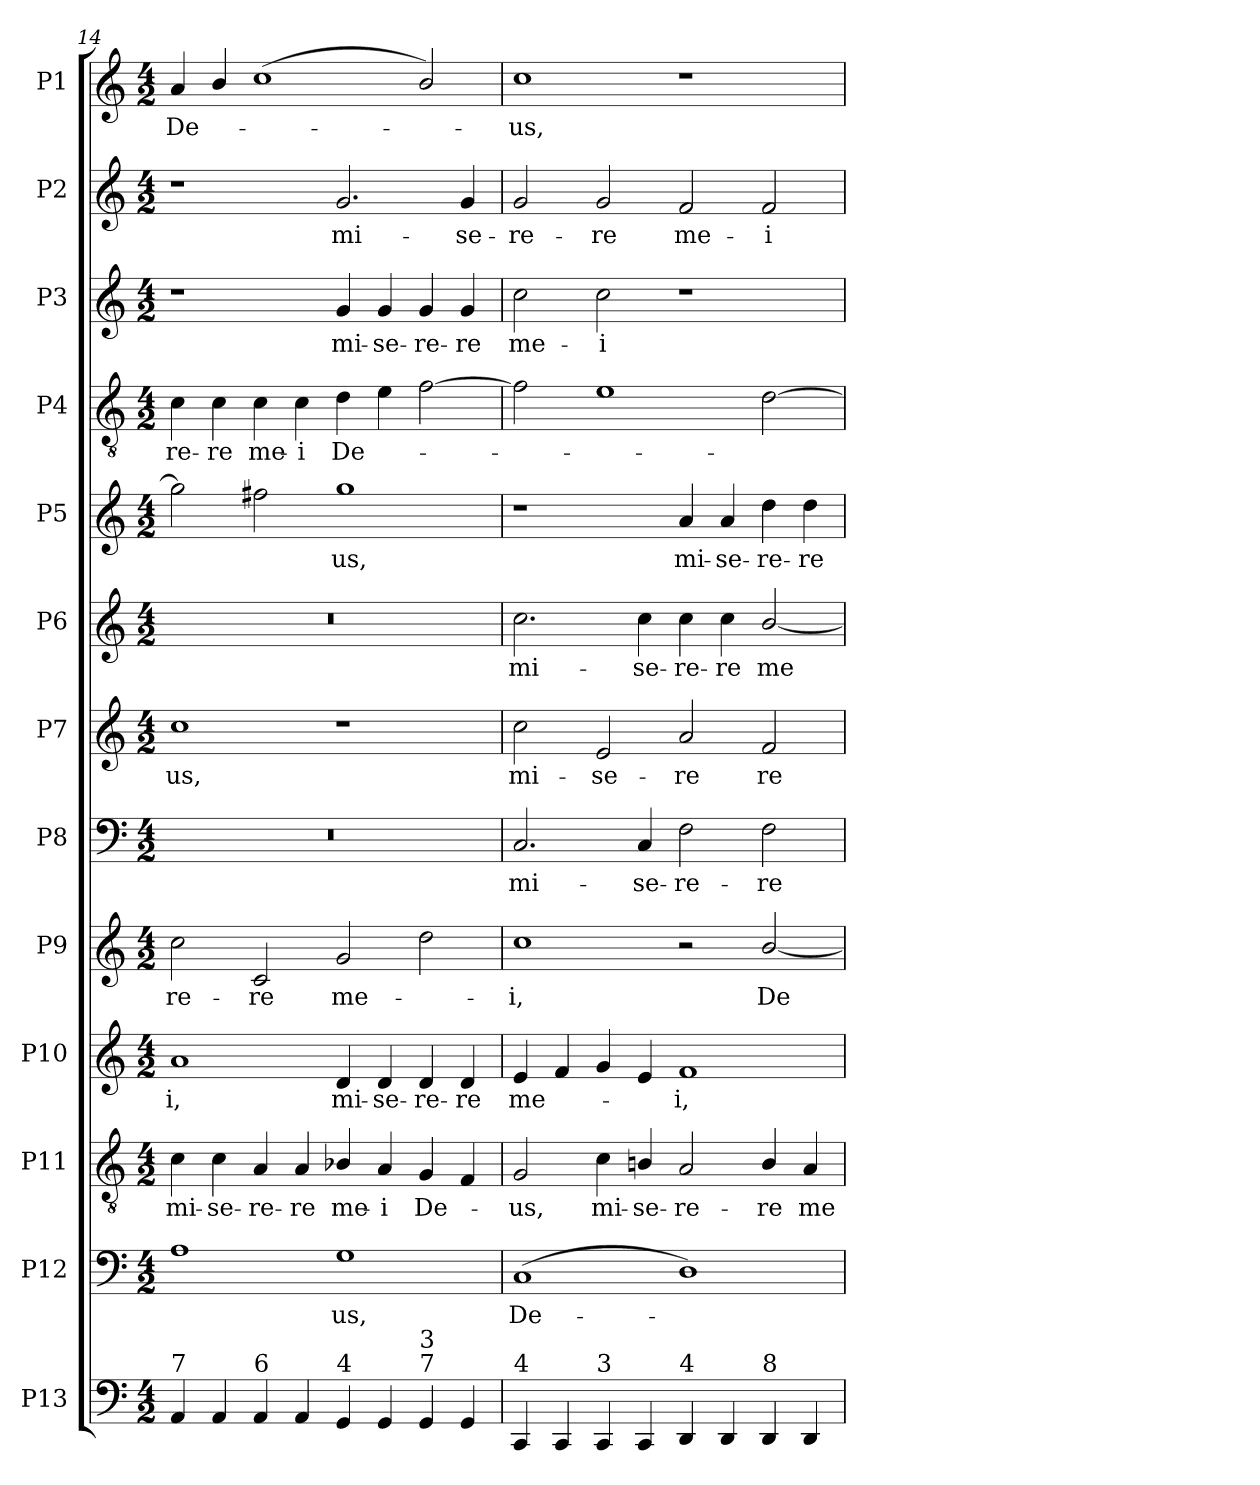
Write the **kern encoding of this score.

**kern	**kern	**text	**kern	**text	**kern	**text	**kern	**text	**kern	**text	**kern	**text	**kern	**text	**kern	**text	**kern	**text	**kern	**text	**kern	**text	**kern	**text
*part13	*part12	*part12	*part11	*part11	*part10	*part10	*part9	*part9	*part8	*part8	*part7	*part7	*part6	*part6	*part5	*part5	*part4	*part4	*part3	*part3	*part2	*part2	*part1	*part1
*staff13	*staff12	*staff12	*staff11	*staff11	*staff10	*staff10	*staff9	*staff9	*staff8	*staff8	*staff7	*staff7	*staff6	*staff6	*staff5	*staff5	*staff4	*staff4	*staff3	*staff3	*staff2	*staff2	*staff1	*staff1
*I"P13	*I"P12	*	*I"P11	*	*I"P10	*	*I"P9	*	*I"P8	*	*I"P7	*	*I"P6	*	*I"P5	*	*I"P4	*	*I"P3	*	*I"P2	*	*I"P1	*
*clefF4	*clefF4	*	*clefGv2	*	*clefG2	*	*clefG2	*	*clefF4	*	*clefG2	*	*clefG2	*	*clefG2	*	*clefGv2	*	*clefG2	*	*clefG2	*	*clefG2	*
*	*	*	*ITrd7c12	*	*	*	*	*	*	*	*	*	*	*	*	*	*ITrd7c12	*	*ITrd7c12	*	*	*	*	*
*k[]	*k[]	*	*k[]	*	*k[]	*	*k[]	*	*k[]	*	*k[]	*	*k[]	*	*k[]	*	*k[]	*	*k[]	*	*k[]	*	*k[]	*
*C:	*C:	*	*C:	*	*C:	*	*C:	*	*C:	*	*C:	*	*C:	*	*C:	*	*C:	*	*C:	*	*C:	*	*C:	*
*M4/2	*M4/2	*	*M4/2	*	*M4/2	*	*M4/2	*	*M4/2	*	*M4/2	*	*M4/2	*	*M4/2	*	*M4/2	*	*M4/2	*	*M4/2	*	*M4/2	*
=14	=14	=14	=14	=14	=14	=14	=14	=14	=14	=14	=14	=14	=14	=14	=14	=14	=14	=14	=14	=14	=14	=14	=14	=14
!	!	!	!	!LO:LY:b:color=#000000	!	!	!	!	!	!	!	!	!	!	!	!	!	!	!	!	!	!	!	!
!	!	!	!	!	!	!LO:LY:b:color=#000000	!	!	!	!	!	!	!	!	!	!	!	!	!	!	!	!	!	!
!	!	!	!	!	!	!	!	!LO:LY:b:color=#000000	!LO:N:vis=1	!	!	!	!	!	!	!	!	!	!	!	!	!	!	!
!	!	!	!	!	!	!	!	!	!	!	!	!LO:LY:b:color=#000000	!LO:N:vis=1	!	!	!	!	!	!	!	!	!	!	!
!	!	!	!	!	!	!	!	!	!	!	!	!	!	!	!	!	!	!LO:LY:b:color=#000000	!	!	!	!	!	!
!LO:TX:a:t=7	!	!	!	!	!	!	!	!	!	!	!	!	!	!	!	!	!	!	!	!	!	!	!	!
!	!	!	!	!	!	!	!	!	!	!	!	!	!	!	!	!	!	!	!	!	!	!	!	!LO:LY:b:color=#000000
4AAi/	1Ai	.	4Ci\	mi-	1ai	-i,	2cci\	-re-	0r	.	1cci	-us,	0r	.	2ggi\]	.	4Ci\	-re-	1r	.	1r	.	4ai/	De-
!	!	!	!	!LO:LY:b:color=#000000	!	!	!	!	!	!	!	!	!	!	!	!	!	!	!	!	!	!	!	!
!	!	!	!	!	!	!	!	!	!	!	!	!	!	!	!	!	!	!LO:LY:b:color=#000000	!	!	!	!	!	!
4AAi/	.	.	4Ci\	-se-	.	.	.	.	.	.	.	.	.	.	.	.	4Ci\	-re	.	.	.	.	4bi/	.
!	!	!	!	!LO:LY:b:color=#000000	!	!	!	!	!	!	!	!	!	!	!	!	!	!	!	!	!	!	!	!
!	!	!	!	!	!	!	!	!LO:LY:b:color=#000000	!	!	!	!	!	!	!	!	!	!	!	!	!	!	!	!
!LO:TX:a:t=6	!	!	!	!	!	!	!	!	!	!	!	!	!	!	!	!	!	!	!	!	!	!	!	!
!	!	!	!	!	!	!	!	!	!	!	!	!	!	!	!	!	!	!LO:LY:b:color=#000000	!	!	!	!	!	!
4AAi/	.	.	4AAi/	-re-	.	.	2ci/	-re	.	.	.	.	.	.	2ff#Xi\	.	4Ci\	me-	.	.	.	.	(1cci	.
!	!	!	!	!LO:LY:b:color=#000000	!	!	!	!	!	!	!	!	!	!	!	!	!	!	!	!	!	!	!	!
!	!	!	!	!	!	!	!	!	!	!	!	!	!	!	!	!	!	!LO:LY:b:color=#000000	!	!	!	!	!	!
4AAi/	.	.	4AAi/	-re	.	.	.	.	.	.	.	.	.	.	.	.	4Ci\	-i	.	.	.	.	.	.
!	!	!LO:LY:b:color=#000000	!	!	!	!	!	!	!	!	!	!	!	!	!	!	!	!	!	!	!	!	!	!
!	!	!	!	!LO:LY:b:color=#000000	!	!	!	!	!	!	!	!	!	!	!	!	!	!	!	!	!	!	!	!
!	!	!	!	!	!	!LO:LY:b:color=#000000	!	!	!	!	!	!	!	!	!	!	!	!	!	!	!	!	!	!
!	!	!	!	!	!	!	!	!LO:LY:b:color=#000000	!	!	!	!	!	!	!	!	!	!	!	!	!	!	!	!
!	!	!	!	!	!	!	!	!	!	!	!	!	!	!	!	!LO:LY:b:color=#000000	!	!	!	!	!	!	!	!
!	!	!	!	!	!	!	!	!	!	!	!	!	!	!	!	!	!	!LO:LY:b:color=#000000	!	!	!	!	!	!
!	!	!	!	!	!	!	!	!	!	!	!	!	!	!	!	!	!	!	!	!LO:LY:b:color=#000000	!	!	!	!
!LO:TX:a:t=4	!	!	!	!	!	!	!	!	!	!	!	!	!	!	!	!	!	!	!	!	!	!	!	!
!	!	!	!	!	!	!	!	!	!	!	!	!	!	!	!	!	!	!	!	!	!	!LO:LY:b:color=#000000	!	!
4GGi/	1Gi	-us,	4BB-Xi/	me-	4di/	mi-	2gi/	me-	.	.	1r	.	.	.	1ggi	-us,	4Di\	De-	4Gi/	mi-	2.gi/	mi-	.	.
!	!	!	!	!LO:LY:b:color=#000000	!	!	!	!	!	!	!	!	!	!	!	!	!	!	!	!	!	!	!	!
!	!	!	!	!	!	!LO:LY:b:color=#000000	!	!	!	!	!	!	!	!	!	!	!	!	!	!	!	!	!	!
!	!	!	!	!	!	!	!	!	!	!	!	!	!	!	!	!	!	!	!	!LO:LY:b:color=#000000	!	!	!	!
4GGi/	.	.	4AAi/	-i	4di/	-se-	.	.	.	.	.	.	.	.	.	.	4Ei\	.	4Gi/	-se-	.	.	.	.
!	!	!	!	!LO:LY:b:color=#000000	!	!	!	!	!	!	!	!	!	!	!	!	!	!	!	!	!	!	!	!
!	!	!	!	!	!	!LO:LY:b:color=#000000	!	!	!	!	!	!	!	!	!	!	!	!	!	!	!	!	!	!
!LO:TX:a:t=7	!	!	!	!	!	!	!	!	!	!	!	!	!	!	!	!	!	!	!	!	!	!	!	!
!LO:TX:t=3	!	!	!	!	!	!	!	!	!	!	!	!	!	!	!	!	!	!	!	!	!	!	!	!
!	!	!	!	!	!	!	!	!	!	!	!	!	!	!	!	!	!	!	!	!LO:LY:b:color=#000000	!	!	!	!
4GGi/	.	.	4GGi/	De-	4di/	-re-	2ddi\	.	.	.	.	.	.	.	.	.	[2Fi\	.	4Gi/	-re-	.	.	2bi/)	.
!	!	!	!	!	!	!LO:LY:b:color=#000000	!	!	!	!	!	!	!	!	!	!	!	!	!	!	!	!	!	!
!	!	!	!	!	!	!	!	!	!	!	!	!	!	!	!	!	!	!	!	!LO:LY:b:color=#000000	!	!	!	!
!	!	!	!	!	!	!	!	!	!	!	!	!	!	!	!	!	!	!	!	!	!	!LO:LY:b:color=#000000	!	!
4GGi/	.	.	4FFi/	.	4di/	-re	.	.	.	.	.	.	.	.	.	.	.	.	4Gi/	-re	4gi/	-se-	.	.
!!LO:PB:g=z
=15	=15	=15	=15	=15	=15	=15	=15	=15	=15	=15	=15	=15	=15	=15	=15	=15	=15	=15	=15	=15	=15	=15	=15	=15
!	!	!LO:LY:b:color=#000000	!	!	!	!	!	!	!	!	!	!	!	!	!	!	!	!	!	!	!	!	!	!
!	!	!	!	!LO:LY:b:color=#000000	!	!	!	!	!	!	!	!	!	!	!	!	!	!	!	!	!	!	!	!
!	!	!	!	!	!	!LO:LY:b:color=#000000	!	!	!	!	!	!	!	!	!	!	!	!	!	!	!	!	!	!
!	!	!	!	!	!	!	!	!LO:LY:b:color=#000000	!	!	!	!	!	!	!	!	!	!	!	!	!	!	!	!
!	!	!	!	!	!	!	!	!	!	!LO:LY:b:color=#000000	!	!	!	!	!	!	!	!	!	!	!	!	!	!
!	!	!	!	!	!	!	!	!	!	!	!	!LO:LY:b:color=#000000	!	!	!	!	!	!	!	!	!	!	!	!
!	!	!	!	!	!	!	!	!	!	!	!	!	!	!LO:LY:b:color=#000000	!	!	!	!	!	!	!	!	!	!
!	!	!	!	!	!	!	!	!	!	!	!	!	!	!	!	!	!	!	!	!LO:LY:b:color=#000000	!	!	!	!
!	!	!	!	!	!	!	!	!	!	!	!	!	!	!	!	!	!	!	!	!	!	!LO:LY:b:color=#000000	!	!
!LO:TX:a:t=4	!	!	!	!	!	!	!	!	!	!	!	!	!	!	!	!	!	!	!	!	!	!	!	!
!	!	!	!	!	!	!	!	!	!	!	!	!	!	!	!	!	!	!	!	!	!	!	!	!LO:LY:b:color=#000000
4CCi/	(1Ci	De-	2GGi/	-us,	4ei/	me-	1cci	-i,	2.Ci/	mi-	2cci\	mi-	2.cci\	mi-	1r	.	2Fi\]	.	2ci\	me-	2gi/	-re-	1cci	-us,
4CCi/	.	.	.	.	4fi/	.	.	.	.	.	.	.	.	.	.	.	.	.	.	.	.	.	.	.
!	!	!	!	!LO:LY:b:color=#000000	!	!	!	!	!	!	!	!	!	!	!	!	!	!	!	!	!	!	!	!
!	!	!	!	!	!	!	!	!	!	!	!	!LO:LY:b:color=#000000	!	!	!	!	!	!	!	!	!	!	!	!
!	!	!	!	!	!	!	!	!	!	!	!	!	!	!	!	!	!	!	!	!LO:LY:b:color=#000000	!	!	!	!
!LO:TX:a:t=3	!	!	!	!	!	!	!	!	!	!	!	!	!	!	!	!	!	!	!	!	!	!	!	!
!	!	!	!	!	!	!	!	!	!	!	!	!	!	!	!	!	!	!	!	!	!	!LO:LY:b:color=#000000	!	!
4CCi/	.	.	4Ci\	mi-	4gi/	.	.	.	.	.	2ei/	-se-	.	.	.	.	1Ei	.	2ci\	-i	2gi/	-re	.	.
!	!	!	!	!LO:LY:b:color=#000000	!	!	!	!	!	!	!	!	!	!	!	!	!	!	!	!	!	!	!	!
!	!	!	!	!	!	!	!	!	!	!LO:LY:b:color=#000000	!	!	!	!	!	!	!	!	!	!	!	!	!	!
!	!	!	!	!	!	!	!	!	!	!	!	!	!	!LO:LY:b:color=#000000	!	!	!	!	!	!	!	!	!	!
4CCi/	.	.	4BBni/	-se-	4ei/	.	.	.	4Ci/	-se-	.	.	4cci\	-se-	.	.	.	.	.	.	.	.	.	.
!	!	!	!	!LO:LY:b:color=#000000	!	!	!	!	!	!	!	!	!	!	!	!	!	!	!	!	!	!	!	!
!	!	!	!	!	!	!LO:LY:b:color=#000000	!	!	!	!	!	!	!	!	!	!	!	!	!	!	!	!	!	!
!	!	!	!	!	!	!	!	!	!	!LO:LY:b:color=#000000	!	!	!	!	!	!	!	!	!	!	!	!	!	!
!	!	!	!	!	!	!	!	!	!	!	!	!LO:LY:b:color=#000000	!	!	!	!	!	!	!	!	!	!	!	!
!	!	!	!	!	!	!	!	!	!	!	!	!	!	!LO:LY:b:color=#000000	!	!	!	!	!	!	!	!	!	!
!	!	!	!	!	!	!	!	!	!	!	!	!	!	!	!	!LO:LY:b:color=#000000	!	!	!	!	!	!	!	!
!LO:TX:a:t=4	!	!	!	!	!	!	!	!	!	!	!	!	!	!	!	!	!	!	!	!	!	!	!	!
!	!	!	!	!	!	!	!	!	!	!	!	!	!	!	!	!	!	!	!	!	!	!LO:LY:b:color=#000000	!	!
4DDi/	1Di)	.	2AAi/	-re-	1fi	-i,	2r	.	2Fi\	-re-	2ai/	-re	4cci\	-re-	4ai/	mi-	.	.	1r	.	2fi/	me-	1r	.
!	!	!	!	!	!	!	!	!	!	!	!	!	!	!LO:LY:b:color=#000000	!	!	!	!	!	!	!	!	!	!
!	!	!	!	!	!	!	!	!	!	!	!	!	!	!	!	!LO:LY:b:color=#000000	!	!	!	!	!	!	!	!
4DDi/	.	.	.	.	.	.	.	.	.	.	.	.	4cci\	-re	4ai/	-se-	.	.	.	.	.	.	.	.
!	!	!	!	!LO:LY:b:color=#000000	!	!	!	!	!	!	!	!	!	!	!	!	!	!	!	!	!	!	!	!
!	!	!	!	!	!	!	!	!LO:LY:b:color=#000000	!	!	!	!	!	!	!	!	!	!	!	!	!	!	!	!
!	!	!	!	!	!	!	!	!	!	!LO:LY:b:color=#000000	!	!	!	!	!	!	!	!	!	!	!	!	!	!
!	!	!	!	!	!	!	!	!	!	!	!	!LO:LY:b:color=#000000	!	!	!	!	!	!	!	!	!	!	!	!
!	!	!	!	!	!	!	!	!	!	!	!	!	!	!LO:LY:b:color=#000000	!	!	!	!	!	!	!	!	!	!
!	!	!	!	!	!	!	!	!	!	!	!	!	!	!	!	!LO:LY:b:color=#000000	!	!	!	!	!	!	!	!
!LO:TX:a:t=8	!	!	!	!	!	!	!	!	!	!	!	!	!	!	!	!	!	!	!	!	!	!	!	!
!	!	!	!	!	!	!	!	!	!	!	!	!	!	!	!	!	!	!	!	!	!	!LO:LY:b:color=#000000	!	!
4DDi/	.	.	4BBi/	-re	.	.	[2bi/	De-	2Fi\	-re	2fi/	re	[2bi/	me-	4ddi\	-re-	[2Di\	.	.	.	2fi/	-i	.	.
!	!	!	!	!LO:LY:b:color=#000000	!	!	!	!	!	!	!	!	!	!	!	!	!	!	!	!	!	!	!	!
!	!	!	!	!	!	!	!	!	!	!	!	!	!	!	!	!LO:LY:b:color=#000000	!	!	!	!	!	!	!	!
4DDi/	.	.	4AAi/	me-	.	.	.	.	.	.	.	.	.	.	4ddi\	-re	.	.	.	.	.	.	.	.
=	=	=	=	=	=	=	=	=	=	=	=	=	=	=	=	=	=	=	=	=	=	=	=	=
*-	*-	*-	*-	*-	*-	*-	*-	*-	*-	*-	*-	*-	*-	*-	*-	*-	*-	*-	*-	*-	*-	*-	*-	*-
